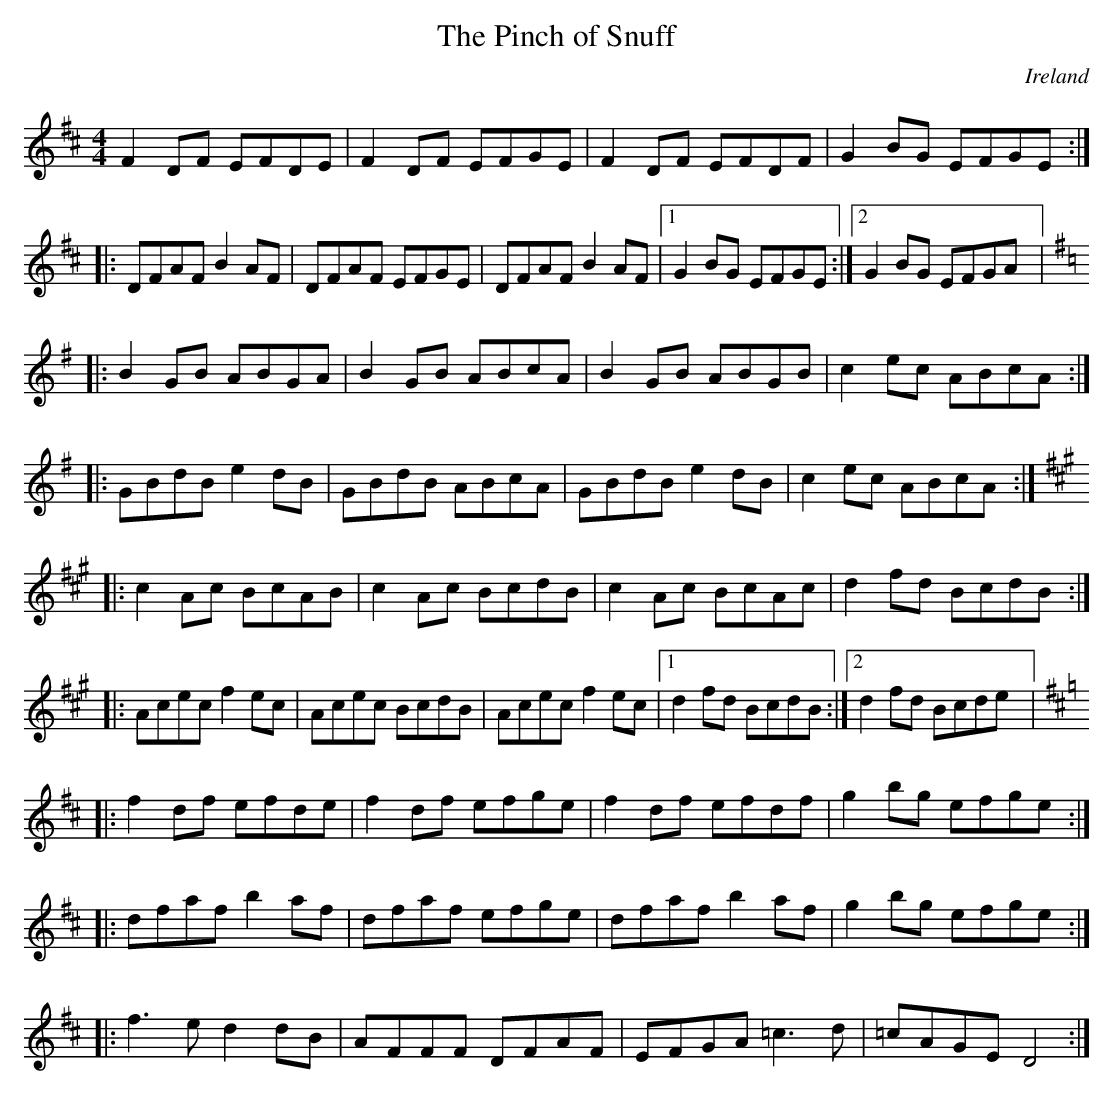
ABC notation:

X:1
T:Pinch of Snuff, The
O:Ireland
M:4/4
K:D
F2DF EFDE|F2DF EFGE|F2DF EFDF|G2BG EFGE::
DFAF B2AF|DFAF EFGE|DFAF B2AF\
|1 G2BG EFGE :|2 G2BG EFGA |:
K:G
B2GB ABGA|B2GB ABcA|B2GB ABGB|c2ec ABcA::
GBdB e2dB|GBdB ABcA|GBdB e2dB|c2ec ABcA::
K:A
c2Ac BcAB|c2Ac BcdB|c2Ac BcAc|d2fd BcdB::
Acec f2ec|Acec BcdB|Acec f2ec\
|1 d2fd BcdB :|2 d2fd Bcde |:
K:D
f2df efde|f2df efge|f2df efdf|g2bg efge::
dfaf b2af|dfaf efge|dfaf b2af|g2bg efge::
f3e d2dB|AFFF DFAF|EFGA =c3d|=cAGE D4:|
